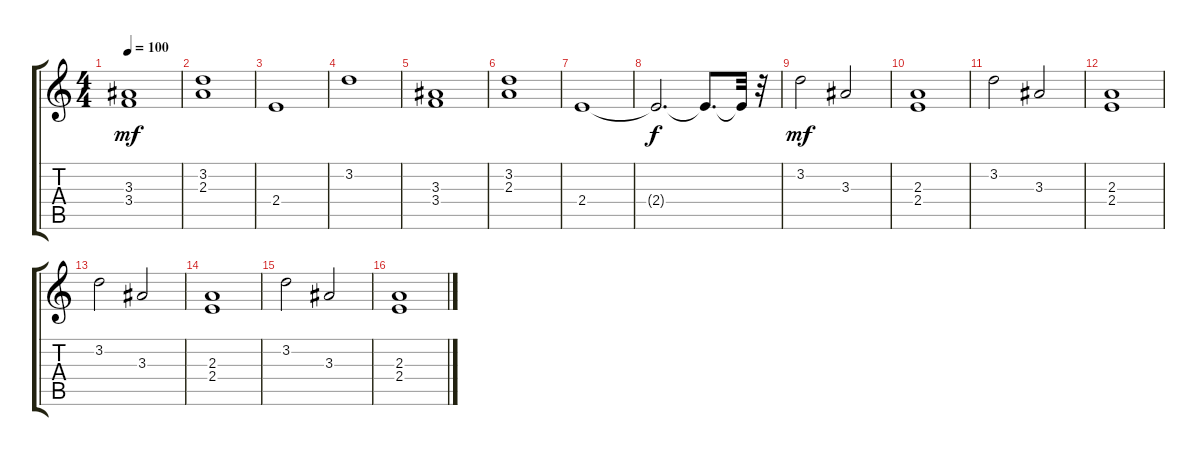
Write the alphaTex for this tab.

\track "" {instrument distortionguitar}
\staff {score tabs}
\tuning (E4 B3 G3 D3 A2 E2) {hide}
\ts (4 4)
\tempo 100
\clef g2
\ks c
(3.3 3.4).1{dy mf} |
(3.2 2.3).1 |
2.4.1 |
3.2.1 |
(3.3 3.4).1 |
(3.2 2.3).1 |
2.4.1 |
2.4{t}.2{d dy f} 2.4{t}.8{d} 2.4{t}.32 r.32 |
3.2.2{dy mf} 3.3.2 |
(2.3 2.4).1 |
3.2.2 3.3.2 |
(2.3 2.4).1 |
3.2.2 3.3.2 |
(2.3 2.4).1 |
3.2.2 3.3.2 |
(2.3 2.4).1
